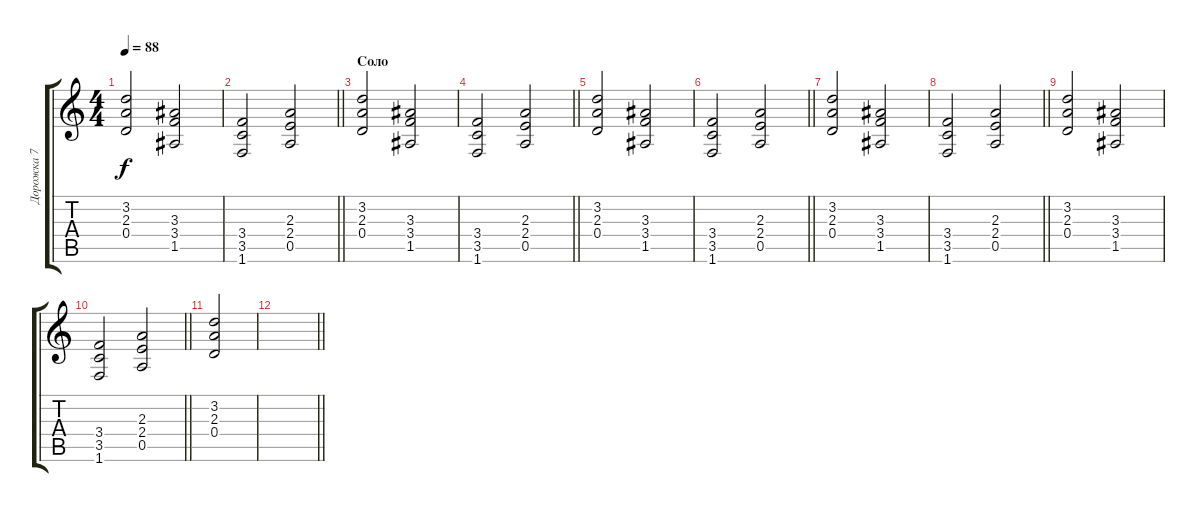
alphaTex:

\track ("Дорожка 7" "Дорожка 7") {instrument distortionguitar}
\staff {score tabs}
\tuning (E4 B3 G3 D3 A2 E2) {hide}
\ts (4 4)
\tempo 88
\clef g2
\ks c
(3.2 2.3 0.4).2{dy f} (3.3 3.4 1.5).2 |
\barLineRight lightlight
(3.4 3.5 1.6).2 (2.3 2.4 0.5).2 |
\section ("" "Соло")
(3.2 2.3 0.4).2 (3.3 3.4 1.5).2 |
\barLineRight lightlight
(3.4 3.5 1.6).2 (2.3 2.4 0.5).2 |
(3.2 2.3 0.4).2 (3.3 3.4 1.5).2 |
\barLineRight lightlight
(3.4 3.5 1.6).2 (2.3 2.4 0.5).2 |
(3.2 2.3 0.4).2 (3.3 3.4 1.5).2 |
\barLineRight lightlight
(3.4 3.5 1.6).2 (2.3 2.4 0.5).2 |
(3.2 2.3 0.4).2 (3.3 3.4 1.5).2 |
\barLineRight lightlight
(3.4 3.5 1.6).2 (2.3 2.4 0.5).2 |
(3.2 2.3 0.4).2 |
\barLineRight lightlight
